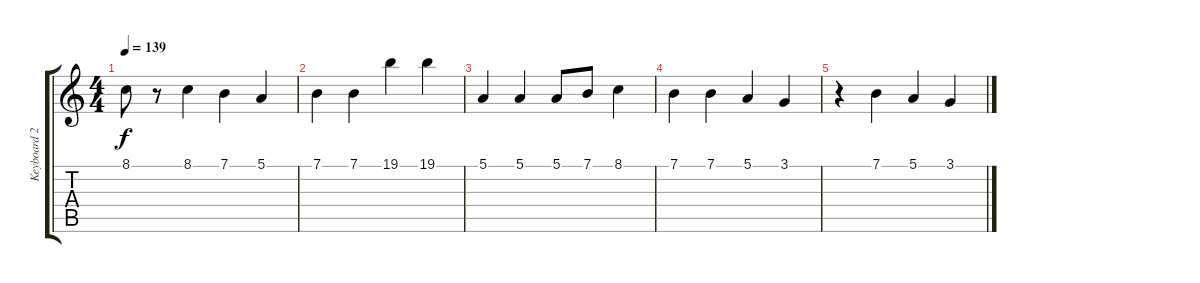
\track ("Keyboard 2" "Keyboard 2") {instrument stringensemble1}
\staff {score tabs}
\tuning (E4 B3 G3 D3 A2 E2) {hide}
\ts (4 4)
\tempo 139
\clef g2
\ks c
8.1.8{dy f} r.8 8.1.4 7.1.4 5.1.4 |
7.1.4 7.1.4 19.1.4 19.1.4 |
5.1.4 5.1.4 5.1.8 7.1.8 8.1.4 |
7.1.4 7.1.4 5.1.4 3.1.4 |
r.4 7.1.4 5.1.4 3.1.4
